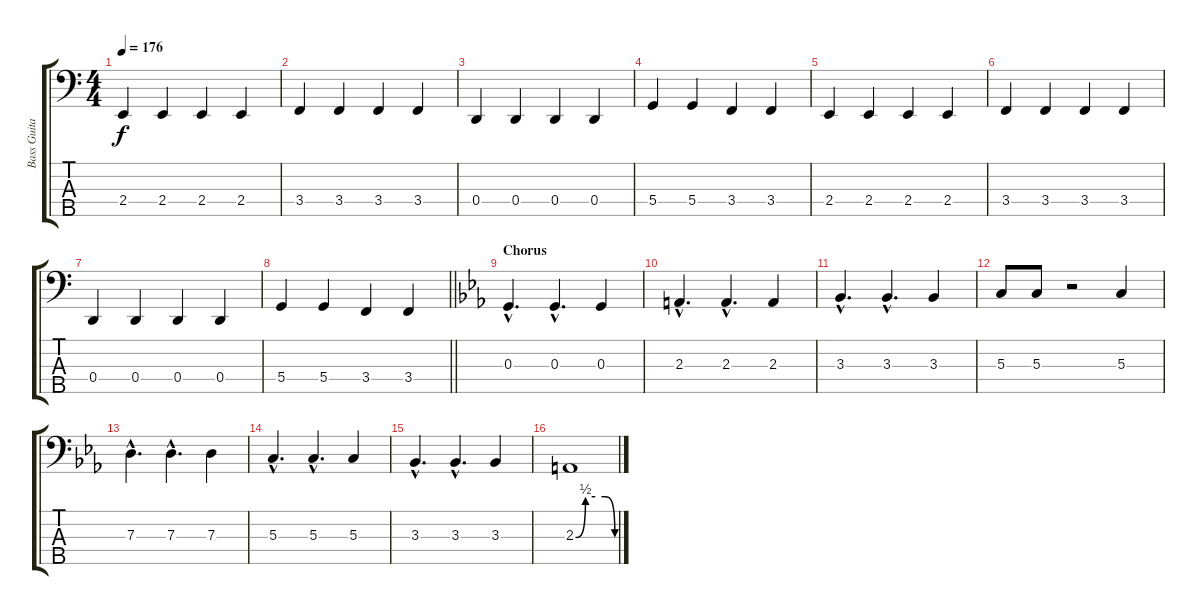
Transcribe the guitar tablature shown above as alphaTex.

\track ("Bass Guitar" "Bass Guita") {instrument electricbasspick}
\staff {score tabs}
\tuning (F2 C2 G1 D1 A0) {hide}
\ts (4 4)
\tempo 176
\clef f4
\ks c
2.4.4{dy f} 2.4.4 2.4.4 2.4.4 |
3.4.4 3.4.4 3.4.4 3.4.4 |
0.4.4 0.4.4 0.4.4 0.4.4 |
5.4.4 5.4.4 3.4.4 3.4.4 |
2.4.4 2.4.4 2.4.4 2.4.4 |
3.4.4 3.4.4 3.4.4 3.4.4 |
0.4.4 0.4.4 0.4.4 0.4.4 |
\barLineRight lightlight
5.4.4 5.4.4 3.4.4 3.4.4 |
\section ("" "Chorus")
\ks eb
0.3{hac}.4{d} 0.3{hac}.4{d} 0.3.4 |
2.3{hac}.4{d} 2.3{hac}.4{d} 2.3.4 |
3.3{hac}.4{d} 3.3{hac}.4{d} 3.3.4 |
5.3.8 5.3.8 r.2 5.3.4 |
7.3{hac}.4{d} 7.3{hac}.4{d} 7.3.4 |
5.3{hac}.4{d} 5.3{hac}.4{d} 5.3.4 |
3.3{hac}.4{d} 3.3{hac}.4{d} 3.3.4 |
2.3{be (custom 0 0 15 2 30 2 45 2 60 0)}.1
